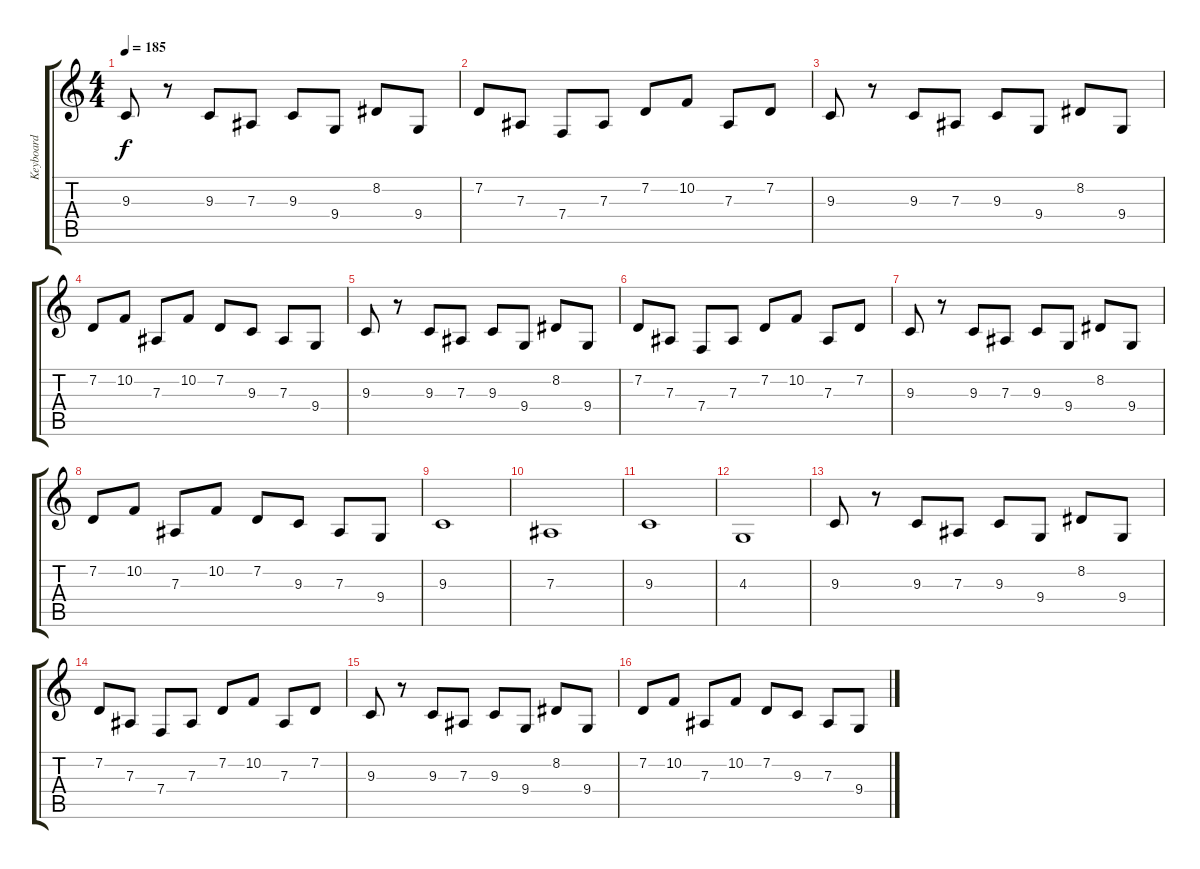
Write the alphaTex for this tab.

\track ("Keyboard" "Keyboard") {instrument stringensemble1}
\staff {score tabs}
\tuning (C4 G3 Eb3 Bb2 F2 C2) {hide}
\ts (4 4)
\tempo 185
\clef g2
\ks c
9.3.8{dy f} r.8 9.3.8 7.3.8 9.3.8 9.4.8 8.2.8 9.4.8 |
7.2.8 7.3.8 7.4.8 7.3.8 7.2.8 10.2.8 7.3.8 7.2.8 |
9.3.8 r.8 9.3.8 7.3.8 9.3.8 9.4.8 8.2.8 9.4.8 |
7.2.8 10.2.8 7.3.8 10.2.8 7.2.8 9.3.8 7.3.8 9.4.8 |
9.3.8 r.8 9.3.8 7.3.8 9.3.8 9.4.8 8.2.8 9.4.8 |
7.2.8 7.3.8 7.4.8 7.3.8 7.2.8 10.2.8 7.3.8 7.2.8 |
9.3.8 r.8 9.3.8 7.3.8 9.3.8 9.4.8 8.2.8 9.4.8 |
7.2.8 10.2.8 7.3.8 10.2.8 7.2.8 9.3.8 7.3.8 9.4.8 |
9.3.1 |
7.3.1 |
9.3.1 |
4.3.1 |
9.3.8 r.8 9.3.8 7.3.8 9.3.8 9.4.8 8.2.8 9.4.8 |
7.2.8 7.3.8 7.4.8 7.3.8 7.2.8 10.2.8 7.3.8 7.2.8 |
9.3.8 r.8 9.3.8 7.3.8 9.3.8 9.4.8 8.2.8 9.4.8 |
7.2.8 10.2.8 7.3.8 10.2.8 7.2.8 9.3.8 7.3.8 9.4.8
